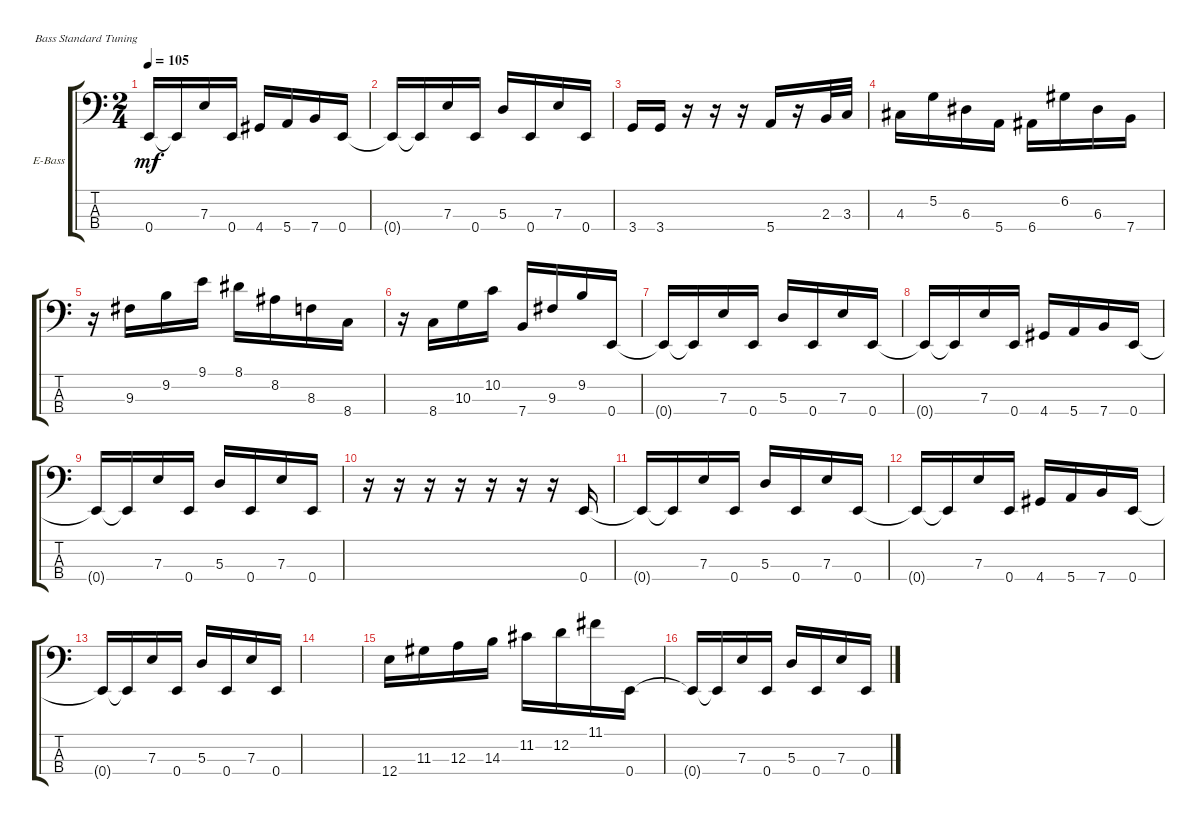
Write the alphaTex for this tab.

\defaultSystemsLayout 4
\bracketExtendMode groupsimilarinstruments
\firstSystemTrackNameOrientation horizontal
\otherSystemsTrackNameOrientation horizontal
\track ("Anthony Jackson" "E-Bass") {instrument electricbassfinger}
\staff {score tabs}
\tuning (G2 D2 A1 E1)
\ts (2 4)
\tempo 105
\clef f4
\ks c
0.4{t}.16{dy mf} 0.4{t}.16 7.3.16 0.4.16 4.4.16 5.4.16 7.4.16 0.4.16 |
0.4{t}.16 0.4{t}.16 7.3.16 0.4.16 5.3.16 0.4.16 7.3.16 0.4.16 |
3.4.16 3.4.16 r.16 r.16 r.16 5.4.16 r.16 2.3.32 3.3.32 |
4.3.16 5.2.16 6.3.16 5.4.16 6.4.16 6.2.16 6.3.16 7.4.16 |
r.16 9.3.16 9.2.16 9.1.16 8.1.16 8.2.16 8.3.16 8.4.16 |
r.16 8.4.16 10.3.16 10.2.16 7.4.16 9.3.16 9.2.16 0.4.16 |
0.4{t}.16 0.4{t}.16 7.3.16 0.4.16 5.3.16 0.4.16 7.3.16 0.4.16 |
0.4{t}.16 0.4{t}.16 7.3.16 0.4.16 4.4.16 5.4.16 7.4.16 0.4.16 |
0.4{t}.16 0.4{t}.16 7.3.16 0.4.16 5.3.16 0.4.16 7.3.16 0.4.16 |
r.16 r.16 r.16 r.16 r.16 r.16 r.16 0.4.16 |
0.4{t}.16 0.4{t}.16 7.3.16 0.4.16 5.3.16 0.4.16 7.3.16 0.4.16 |
0.4{t}.16 0.4{t}.16 7.3.16 0.4.16 4.4.16 5.4.16 7.4.16 0.4.16 |
0.4{t}.16 0.4{t}.16 7.3.16 0.4.16 5.3.16 0.4.16 7.3.16 0.4.16 |
|
12.4.16 11.3.16 12.3.16 14.3.16 11.2.16 12.2.16 11.1.16 0.4.16 |
0.4{t}.16 0.4{t}.16 7.3.16 0.4.16 5.3.16 0.4.16 7.3.16 0.4.16
